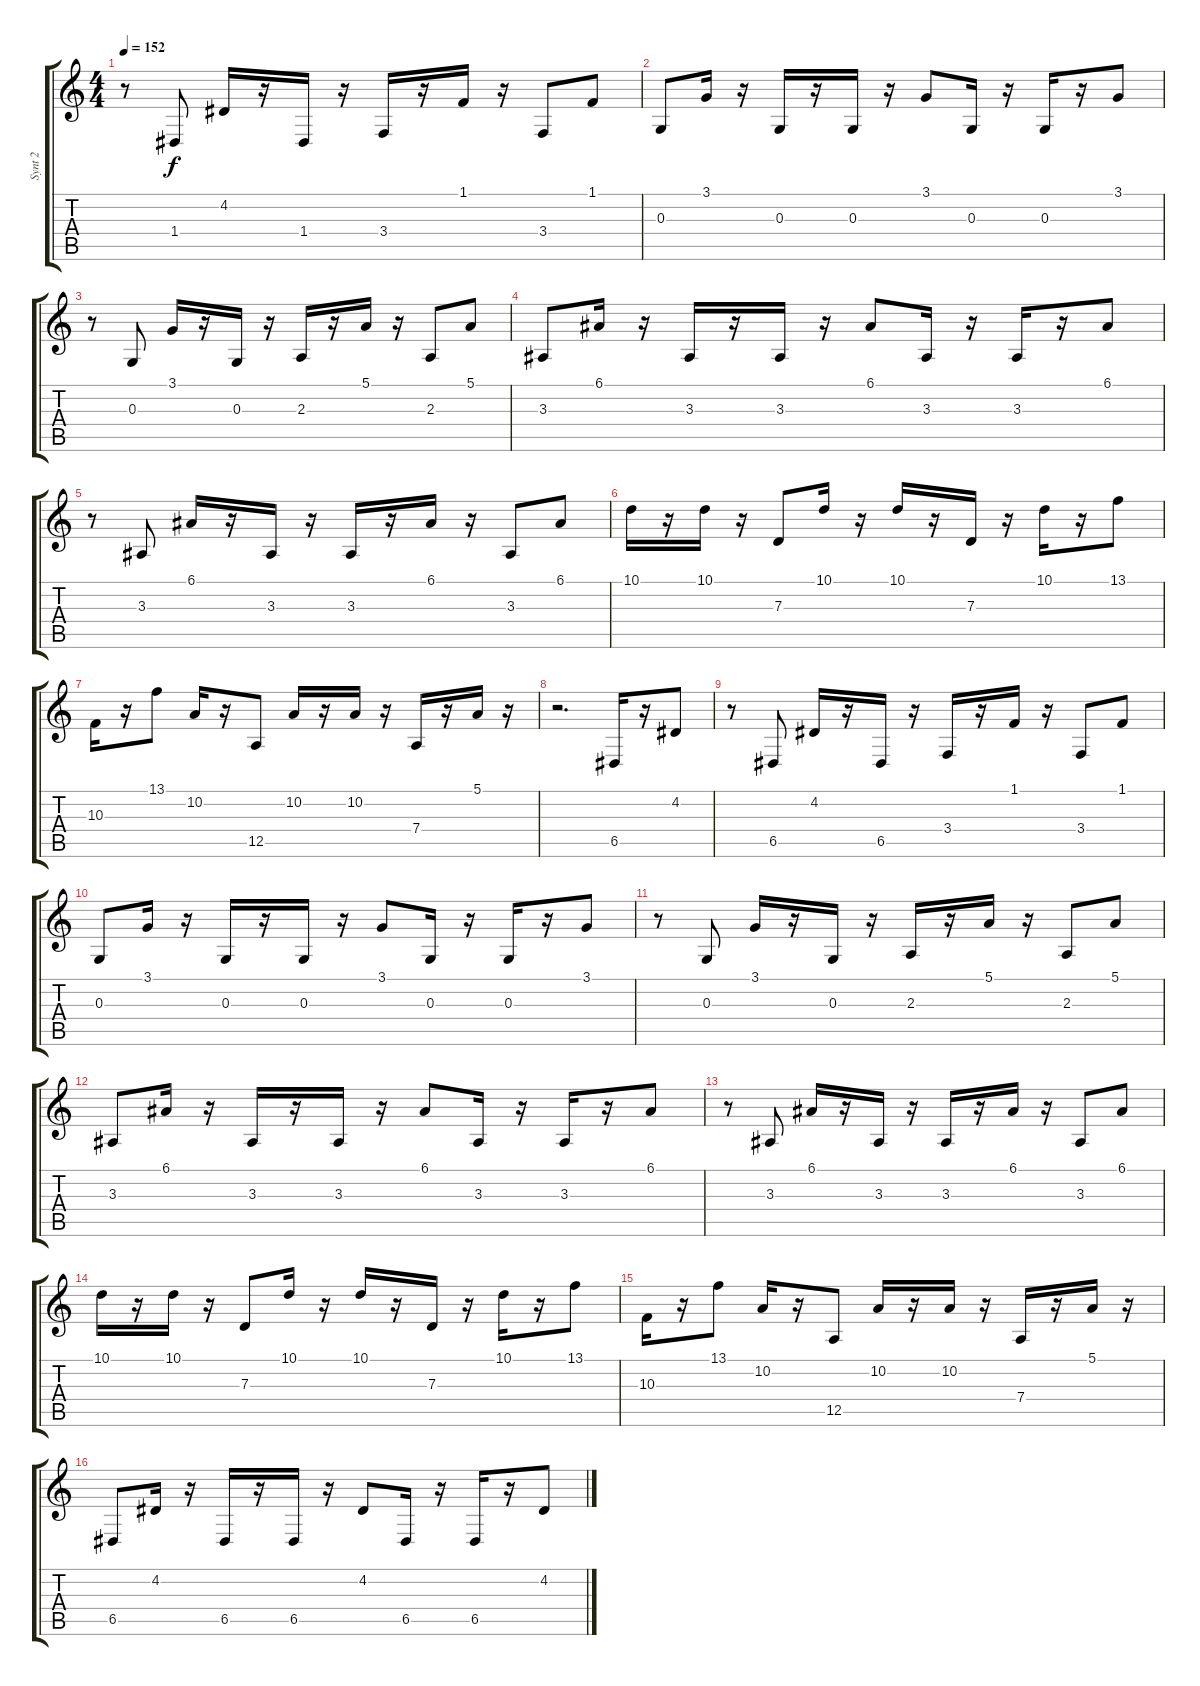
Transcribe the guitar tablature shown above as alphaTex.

\track ("Synt 2" "Synt 2") {instrument lead2sawtooth}
\staff {score tabs}
\tuning (E4 B3 G3 D3 A2 E2) {hide}
\ts (4 4)
\tempo 152
\clef g2
\ks c
r.8{dy f} 1.4.8 4.2.16 r.16 1.4.16 r.16 3.4.16 r.16 1.1.16 r.16 3.4.8 1.1.8 |
0.3.8 3.1.16 r.16 0.3.16 r.16 0.3.16 r.16 3.1.8 0.3.16 r.16 0.3.16 r.16 3.1.8 |
r.8 0.3.8 3.1.16 r.16 0.3.16 r.16 2.3.16 r.16 5.1.16 r.16 2.3.8 5.1.8 |
3.3.8 6.1.16 r.16 3.3.16 r.16 3.3.16 r.16 6.1.8 3.3.16 r.16 3.3.16 r.16 6.1.8 |
r.8 3.3.8 6.1.16 r.16 3.3.16 r.16 3.3.16 r.16 6.1.16 r.16 3.3.8 6.1.8 |
10.1.16 r.16 10.1.16 r.16 7.3.8 10.1.16 r.16 10.1.16 r.16 7.3.16 r.16 10.1.16 r.16 13.1.8 |
10.3.16 r.16 13.1.8 10.2.16 r.16 12.5.8 10.2.16 r.16 10.2.16 r.16 7.4.16 r.16 5.1.16 r.16 |
r.2{d} 6.5.16 r.16 4.2.8 |
r.8 6.5.8 4.2.16 r.16 6.5.16 r.16 3.4.16 r.16 1.1.16 r.16 3.4.8 1.1.8 |
0.3.8 3.1.16 r.16 0.3.16 r.16 0.3.16 r.16 3.1.8 0.3.16 r.16 0.3.16 r.16 3.1.8 |
r.8 0.3.8 3.1.16 r.16 0.3.16 r.16 2.3.16 r.16 5.1.16 r.16 2.3.8 5.1.8 |
3.3.8 6.1.16 r.16 3.3.16 r.16 3.3.16 r.16 6.1.8 3.3.16 r.16 3.3.16 r.16 6.1.8 |
r.8 3.3.8 6.1.16 r.16 3.3.16 r.16 3.3.16 r.16 6.1.16 r.16 3.3.8 6.1.8 |
10.1.16 r.16 10.1.16 r.16 7.3.8 10.1.16 r.16 10.1.16 r.16 7.3.16 r.16 10.1.16 r.16 13.1.8 |
10.3.16 r.16 13.1.8 10.2.16 r.16 12.5.8 10.2.16 r.16 10.2.16 r.16 7.4.16 r.16 5.1.16 r.16 |
6.5.8 4.2.16 r.16 6.5.16 r.16 6.5.16 r.16 4.2.8 6.5.16 r.16 6.5.16 r.16 4.2.8
